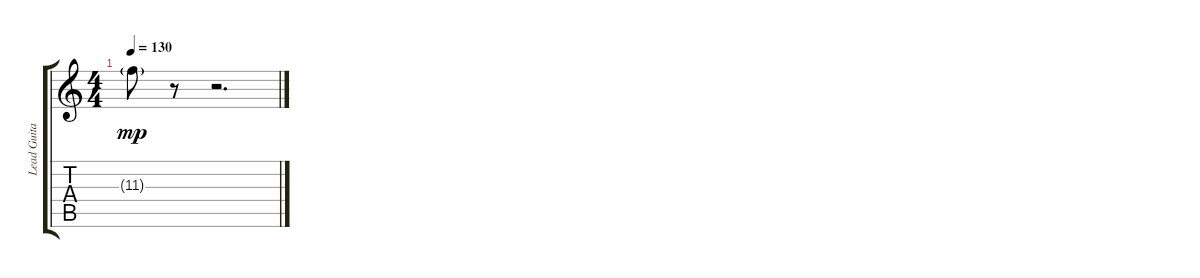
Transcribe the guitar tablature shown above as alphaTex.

\track ("Lead Guitar" "Lead Guita") {instrument distortionguitar}
\staff {score tabs}
\tuning (Eb4 Bb3 Gb3 Db3 Ab2 Eb2) {hide}
\ts (4 4)
\tempo 130
\clef g2
\ks c
11.3{g}.8{dy mp instrument distortionguitar} r.8 r.2{d}
